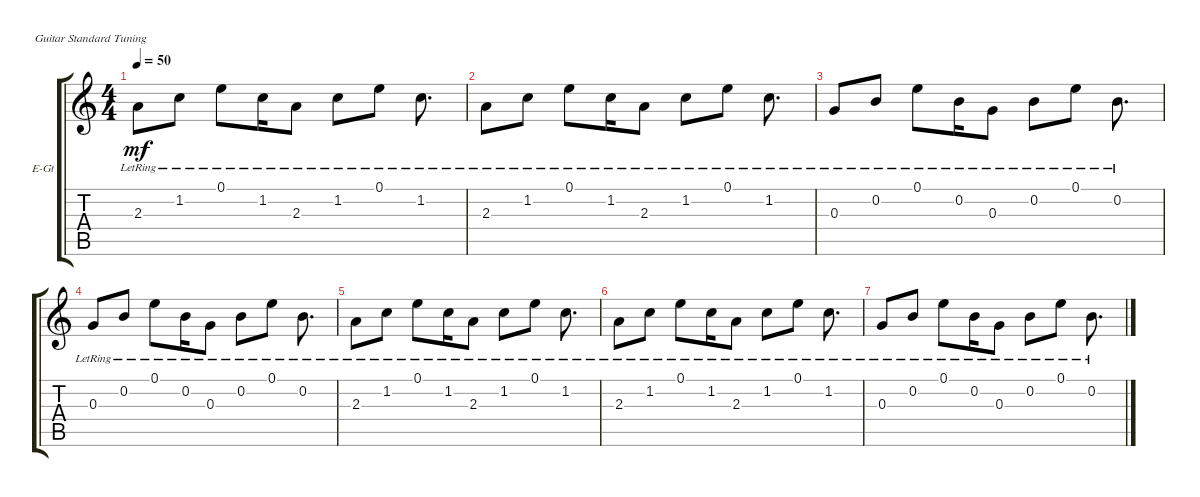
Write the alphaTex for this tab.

\defaultSystemsLayout 4
\bracketExtendMode groupsimilarinstruments
\firstSystemTrackNameOrientation horizontal
\otherSystemsTrackNameOrientation horizontal
\track ("Катя" "E-Gt") {instrument electricguitarclean}
\staff {score tabs}
\tuning (E4 B3 G3 D3 A2 E2)
\ts (4 4)
\tempo 50
\clef g2
\ks c
2.3{lr}.8{dy mf} 1.2{lr}.8 0.1{lr}.8 1.2{lr}.16 2.3{lr}.8 1.2{lr}.8 0.1{lr}.8 1.2{lr}.8{d} |
2.3{lr}.8 1.2{lr}.8 0.1{lr}.8 1.2{lr}.16 2.3{lr}.8 1.2{lr}.8 0.1{lr}.8 1.2{lr}.8{d} |
0.3{lr}.8 0.2{lr}.8 0.1{lr}.8 0.2{lr}.16 0.3{lr}.8 0.2{lr}.8 0.1{lr}.8 0.2{lr}.8{d} |
0.3{lr}.8 0.2{lr}.8 0.1{lr}.8 0.2{lr}.16 0.3{lr}.8 0.2{lr}.8 0.1{lr}.8 0.2{lr}.8{d} |
2.3{lr}.8 1.2{lr}.8 0.1{lr}.8 1.2{lr}.16 2.3{lr}.8 1.2{lr}.8 0.1{lr}.8 1.2{lr}.8{d} |
2.3{lr}.8 1.2{lr}.8 0.1{lr}.8 1.2{lr}.16 2.3{lr}.8 1.2{lr}.8 0.1{lr}.8 1.2{lr}.8{d} |
0.3{lr}.8 0.2{lr}.8 0.1{lr}.8 0.2{lr}.16 0.3{lr}.8 0.2{lr}.8 0.1{lr}.8 0.2{lr}.8{d}
